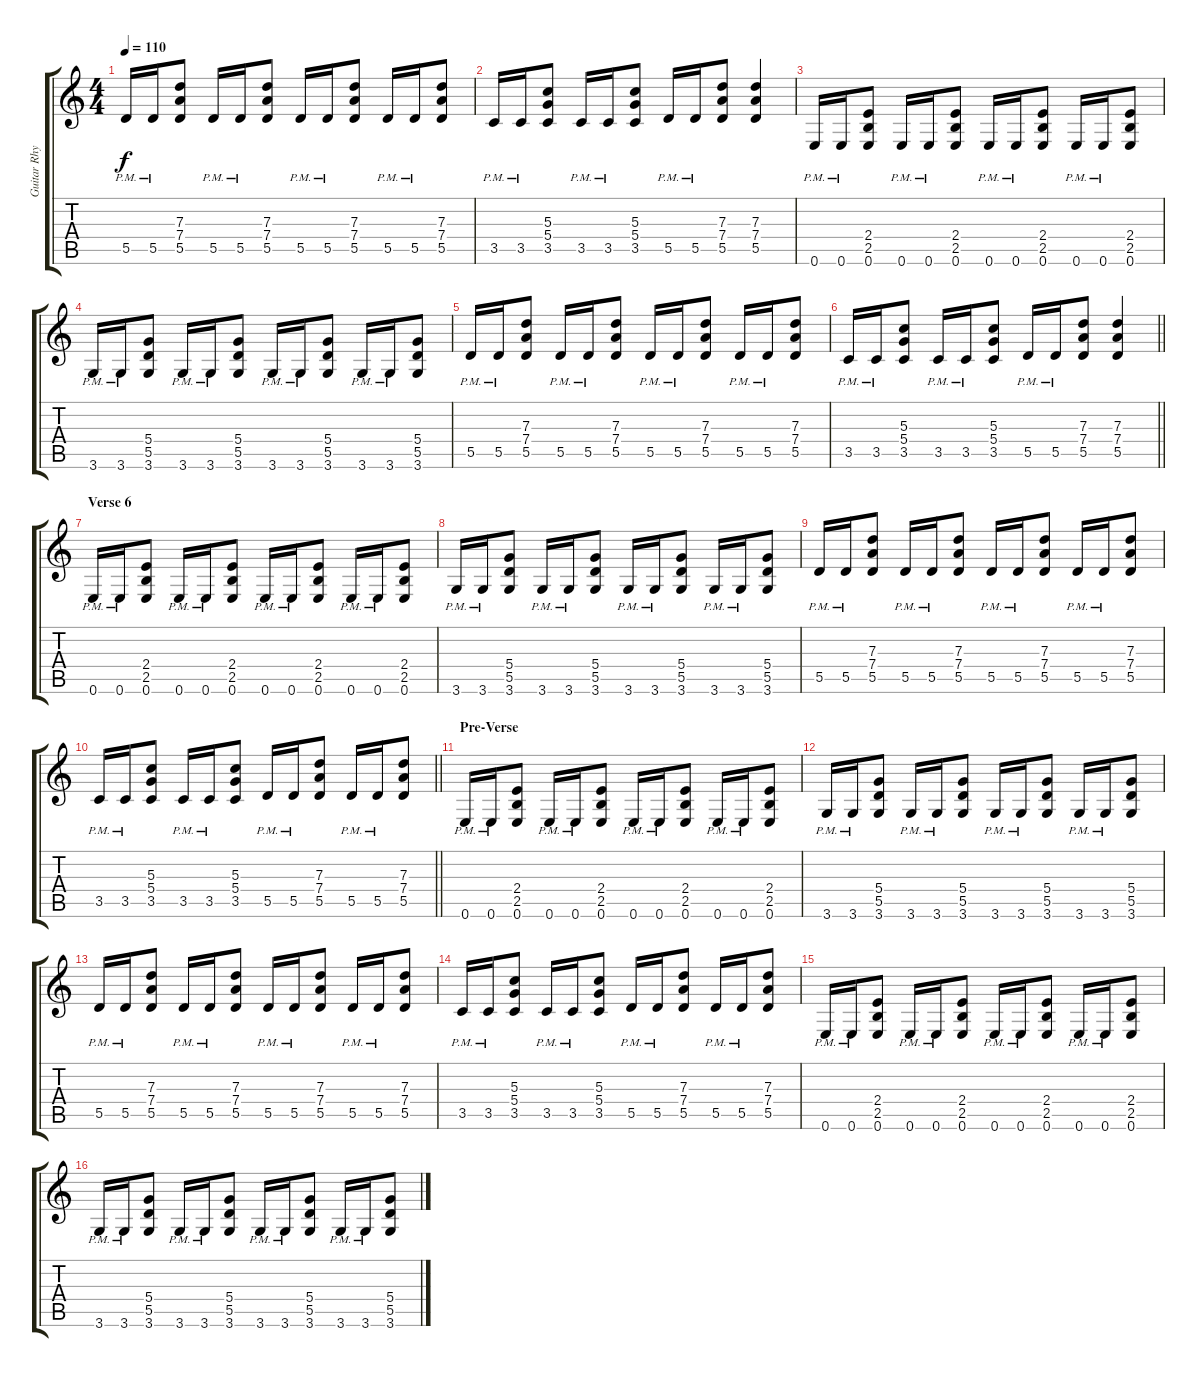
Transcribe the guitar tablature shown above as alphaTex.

\track ("Guitar Rhythm1" "Guitar Rhy") {instrument distortionguitar}
\staff {score tabs}
\tuning (E4 B3 G3 D3 A2 E2) {hide}
\ts (4 4)
\tempo 110
\clef g2
\ks c
5.5{pm}.16{dy f} 5.5{pm}.16 (7.3 7.4 5.5).8 5.5{pm}.16 5.5{pm}.16 (7.3 7.4 5.5).8 5.5{pm}.16 5.5{pm}.16 (7.3 7.4 5.5).8 5.5{pm}.16 5.5{pm}.16 (7.3 7.4 5.5).8 |
3.5{pm}.16 3.5{pm}.16 (5.3 5.4 3.5).8 3.5{pm}.16 3.5{pm}.16 (5.3 5.4 3.5).8 5.5{pm}.16 5.5{pm}.16 (7.3 7.4 5.5).8 (7.3 7.4 5.5).4 |
0.6{pm}.16 0.6{pm}.16 (2.4 2.5 0.6).8 0.6{pm}.16 0.6{pm}.16 (2.4 2.5 0.6).8 0.6{pm}.16 0.6{pm}.16 (2.4 2.5 0.6).8 0.6{pm}.16 0.6{pm}.16 (2.4 2.5 0.6).8 |
3.6{pm}.16 3.6{pm}.16 (5.4 5.5 3.6).8 3.6{pm}.16 3.6{pm}.16 (5.4 5.5 3.6).8 3.6{pm}.16 3.6{pm}.16 (5.4 5.5 3.6).8 3.6{pm}.16 3.6{pm}.16 (5.4 5.5 3.6).8 |
5.5{pm}.16 5.5{pm}.16 (7.3 7.4 5.5).8 5.5{pm}.16 5.5{pm}.16 (7.3 7.4 5.5).8 5.5{pm}.16 5.5{pm}.16 (7.3 7.4 5.5).8 5.5{pm}.16 5.5{pm}.16 (7.3 7.4 5.5).8 |
\barLineRight lightlight
3.5{pm}.16 3.5{pm}.16 (5.3 5.4 3.5).8 3.5{pm}.16 3.5{pm}.16 (5.3 5.4 3.5).8 5.5{pm}.16 5.5{pm}.16 (7.3 7.4 5.5).8 (7.3 7.4 5.5).4 |
\section ("" "Verse 6")
0.6{pm}.16 0.6{pm}.16 (2.4 2.5 0.6).8 0.6{pm}.16 0.6{pm}.16 (2.4 2.5 0.6).8 0.6{pm}.16 0.6{pm}.16 (2.4 2.5 0.6).8 0.6{pm}.16 0.6{pm}.16 (2.4 2.5 0.6).8 |
3.6{pm}.16 3.6{pm}.16 (5.4 5.5 3.6).8 3.6{pm}.16 3.6{pm}.16 (5.4 5.5 3.6).8 3.6{pm}.16 3.6{pm}.16 (5.4 5.5 3.6).8 3.6{pm}.16 3.6{pm}.16 (5.4 5.5 3.6).8 |
5.5{pm}.16 5.5{pm}.16 (7.3 7.4 5.5).8 5.5{pm}.16 5.5{pm}.16 (7.3 7.4 5.5).8 5.5{pm}.16 5.5{pm}.16 (7.3 7.4 5.5).8 5.5{pm}.16 5.5{pm}.16 (7.3 7.4 5.5).8 |
\barLineRight lightlight
3.5{pm}.16 3.5{pm}.16 (5.3 5.4 3.5).8 3.5{pm}.16 3.5{pm}.16 (5.3 5.4 3.5).8 5.5{pm}.16 5.5{pm}.16 (7.3 7.4 5.5).8 5.5{pm}.16 5.5{pm}.16 (7.3 7.4 5.5).8 |
\section ("" "Pre-Verse")
0.6{pm}.16 0.6{pm}.16 (2.4 2.5 0.6).8 0.6{pm}.16 0.6{pm}.16 (2.4 2.5 0.6).8 0.6{pm}.16 0.6{pm}.16 (2.4 2.5 0.6).8 0.6{pm}.16 0.6{pm}.16 (2.4 2.5 0.6).8 |
3.6{pm}.16 3.6{pm}.16 (5.4 5.5 3.6).8 3.6{pm}.16 3.6{pm}.16 (5.4 5.5 3.6).8 3.6{pm}.16 3.6{pm}.16 (5.4 5.5 3.6).8 3.6{pm}.16 3.6{pm}.16 (5.4 5.5 3.6).8 |
5.5{pm}.16 5.5{pm}.16 (7.3 7.4 5.5).8 5.5{pm}.16 5.5{pm}.16 (7.3 7.4 5.5).8 5.5{pm}.16 5.5{pm}.16 (7.3 7.4 5.5).8 5.5{pm}.16 5.5{pm}.16 (7.3 7.4 5.5).8 |
3.5{pm}.16 3.5{pm}.16 (5.3 5.4 3.5).8 3.5{pm}.16 3.5{pm}.16 (5.3 5.4 3.5).8 5.5{pm}.16 5.5{pm}.16 (7.3 7.4 5.5).8 5.5{pm}.16 5.5{pm}.16 (7.3 7.4 5.5).8 |
0.6{pm}.16 0.6{pm}.16 (2.4 2.5 0.6).8 0.6{pm}.16 0.6{pm}.16 (2.4 2.5 0.6).8 0.6{pm}.16 0.6{pm}.16 (2.4 2.5 0.6).8 0.6{pm}.16 0.6{pm}.16 (2.4 2.5 0.6).8 |
3.6{pm}.16 3.6{pm}.16 (5.4 5.5 3.6).8 3.6{pm}.16 3.6{pm}.16 (5.4 5.5 3.6).8 3.6{pm}.16 3.6{pm}.16 (5.4 5.5 3.6).8 3.6{pm}.16 3.6{pm}.16 (5.4 5.5 3.6).8
